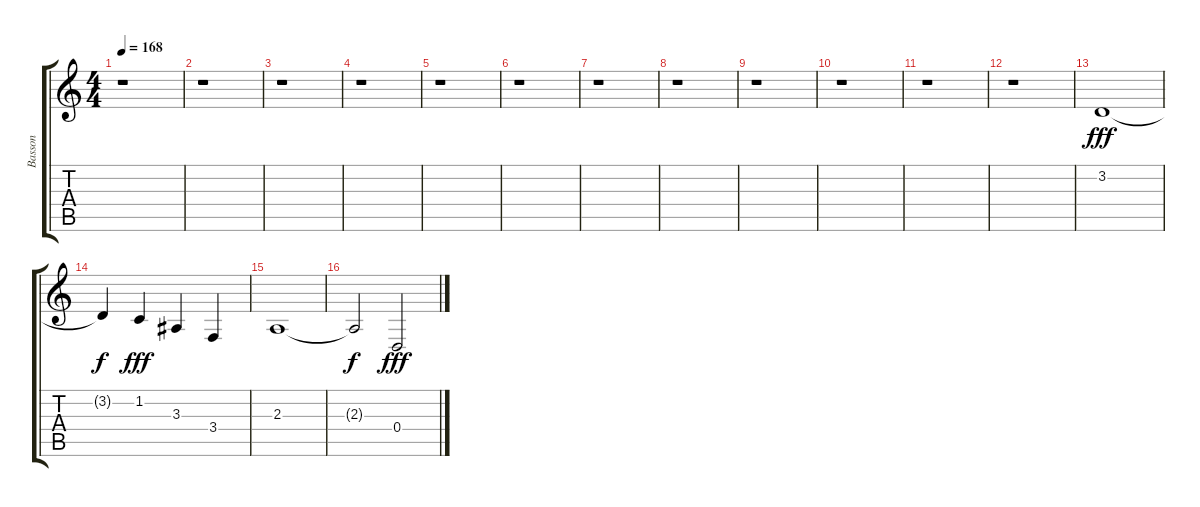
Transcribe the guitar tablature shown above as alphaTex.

\track ("Basson" "Basson") {instrument bassoon}
\staff {score tabs}
\tuning (E4 B3 G3 D3 A2 E2) {hide}
\ts (4 4)
\tempo 168
\clef g2
\ks c
r.1{dy f} |
r.1 |
r.1 |
r.1 |
r.1 |
r.1 |
r.1 |
r.1 |
r.1 |
r.1 |
r.1 |
r.1 |
3.2.1{dy fff} |
3.2{t}.4{dy f} 1.2.4{dy fff} 3.3.4 3.4.4 |
2.3.1 |
2.3{t}.2{dy f} 0.4.2{dy fff}
